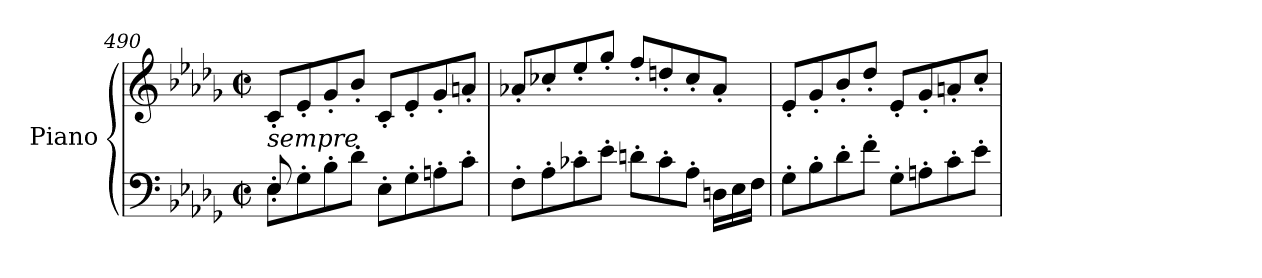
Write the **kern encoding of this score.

**kern	**kern
*part1	*part1
*staff2	*staff1
*I"Piano	*
*I'Pno	*
*clefF4	*clefG2
*k[b-e-a-d-g-]	*k[b-e-a-d-g-]
*M2/2	*M2/2
*met(c|)	*met(c|)
=490	=490
*^	*
!	!	!LO:TX:b:i:t=sempre
8E-'\L	8E-'/	8c'/L
8G-'\	2..ryy	8e-'/
8B-'\	.	8g-'/
8d-'\J	.	8b-'/J
8E-'\L	.	8c'/L
8G-'\	.	8e-'/
8An'\	.	8g-'/
8c'\J	.	8an'/J
*v	*v	*
=491	=491
8F'\L	8a-X'/L
8A-'\	8cc-X'/
8c-X'\	8ee-'/
8e-'\J	8gg-'/J
8dn'\L	8ff'/L
8c-'\	8ddn'/
8A-'\J	8cc-'/
*Xtuplet	*
24Dn\LL	8a-'/J
24E-\	.
24F\JJ	.
=492	=492
8G-'\L	8e-'/L
8B-'\	8g-'/
8d-'\	8b-'/
8f'\J	8dd-'/J
8G-'\L	8e-'/L
8An'\	8g-'/
8c'\	8an'/
8e-'\J	8cc'/J
=	=
*-	*-
